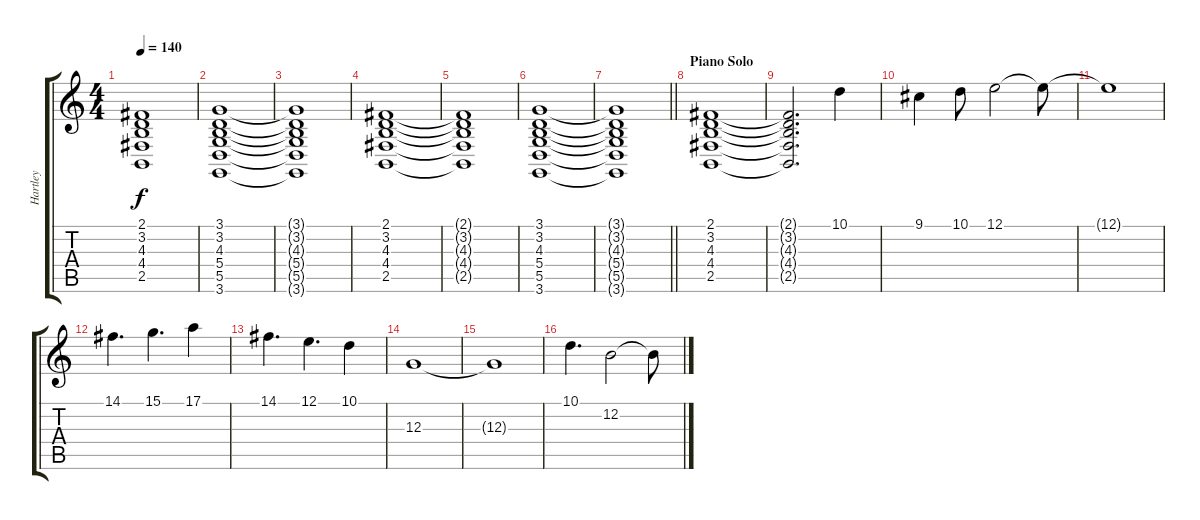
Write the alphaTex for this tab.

\track ("Hartley" "Hartley") {instrument acousticgrandpiano}
\staff {score tabs}
\tuning (E4 B3 G3 D3 A2 E2) {hide}
\ts (4 4)
\tempo 140
\clef g2
\ks c
(2.1{t} 3.2{t} 4.3{t} 4.4{t} 2.5{t}).1{dy f} |
(3.1 3.2 4.3 5.4 5.5 3.6).1 |
(3.1{t} 3.2{t} 4.3{t} 5.4{t} 5.5{t} 3.6{t}).1 |
(2.1 3.2 4.3 4.4 2.5).1 |
(2.1{t} 3.2{t} 4.3{t} 4.4{t} 2.5{t}).1 |
(3.1 3.2 4.3 5.4 5.5 3.6).1 |
\barLineRight lightlight
(3.1{t} 3.2{t} 4.3{t} 5.4{t} 5.5{t} 3.6{t}).1 |
\section ("" "Piano Solo")
(2.1 3.2 4.3 4.4 2.5).1 |
(2.1{t} 3.2{t} 4.3{t} 4.4{t} 2.5{t}).2{d} 10.1.4 |
9.1.4 10.1.8 12.1.2 12.1{t}.8 |
12.1{t}.1 |
14.1.4{d} 15.1.4{d} 17.1.4 |
14.1.4{d} 12.1.4{d} 10.1.4 |
12.3.1 |
12.3{t}.1 |
10.1.4{d} 12.2.2 12.2{t}.8
